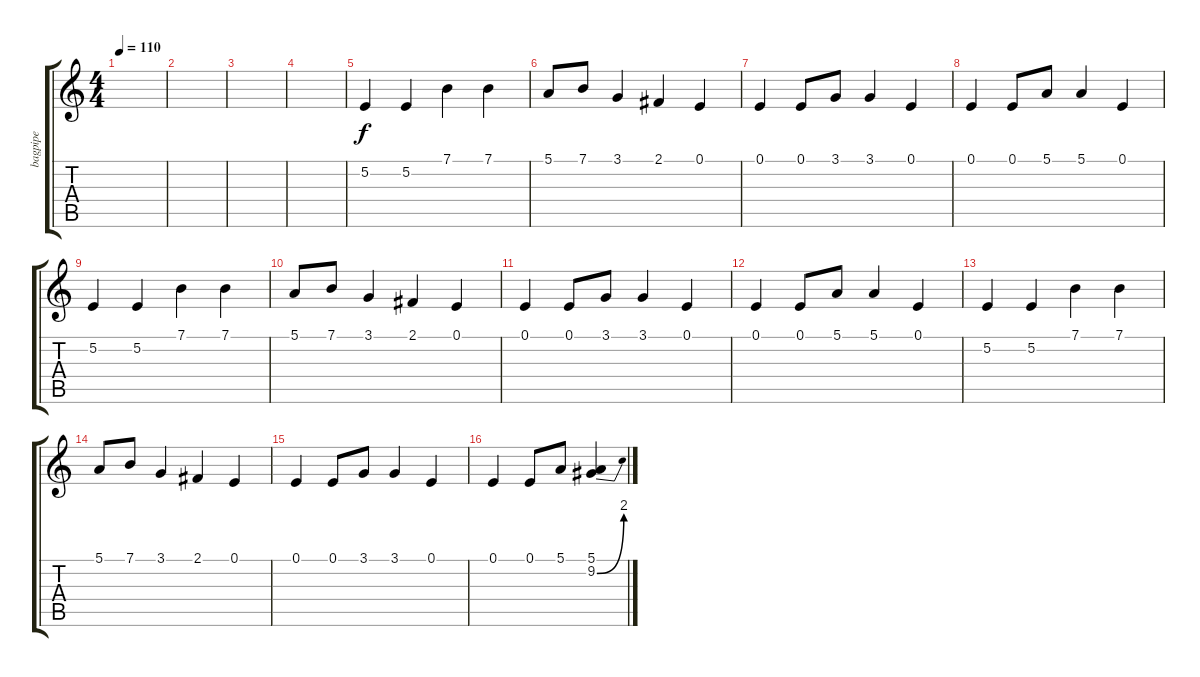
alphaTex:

\track ("bagpipe" "bagpipe") {instrument bagpipe}
\staff {score tabs}
\tuning (E4 B3 G3 D3 A2 E2) {hide}
\ts (4 4)
\tempo 110
\clef g2
\ks c
|
|
|
|
5.2.4 5.2.4 7.1.4 7.1.4 |
5.1.8 7.1.8 3.1.4 2.1.4 0.1.4 |
0.1.4 0.1.8 3.1.8 3.1.4 0.1.4 |
0.1.4 0.1.8 5.1.8 5.1.4 0.1.4 |
5.2.4 5.2.4 7.1.4 7.1.4 |
5.1.8 7.1.8 3.1.4 2.1.4 0.1.4 |
0.1.4 0.1.8 3.1.8 3.1.4 0.1.4 |
0.1.4 0.1.8 5.1.8 5.1.4 0.1.4 |
5.2.4 5.2.4 7.1.4 7.1.4 |
5.1.8 7.1.8 3.1.4 2.1.4 0.1.4 |
0.1.4 0.1.8 3.1.8 3.1.4 0.1.4 |
0.1.4 0.1.8 5.1.8 (5.1 9.2{be (bend 0 0 60 8)}).4
